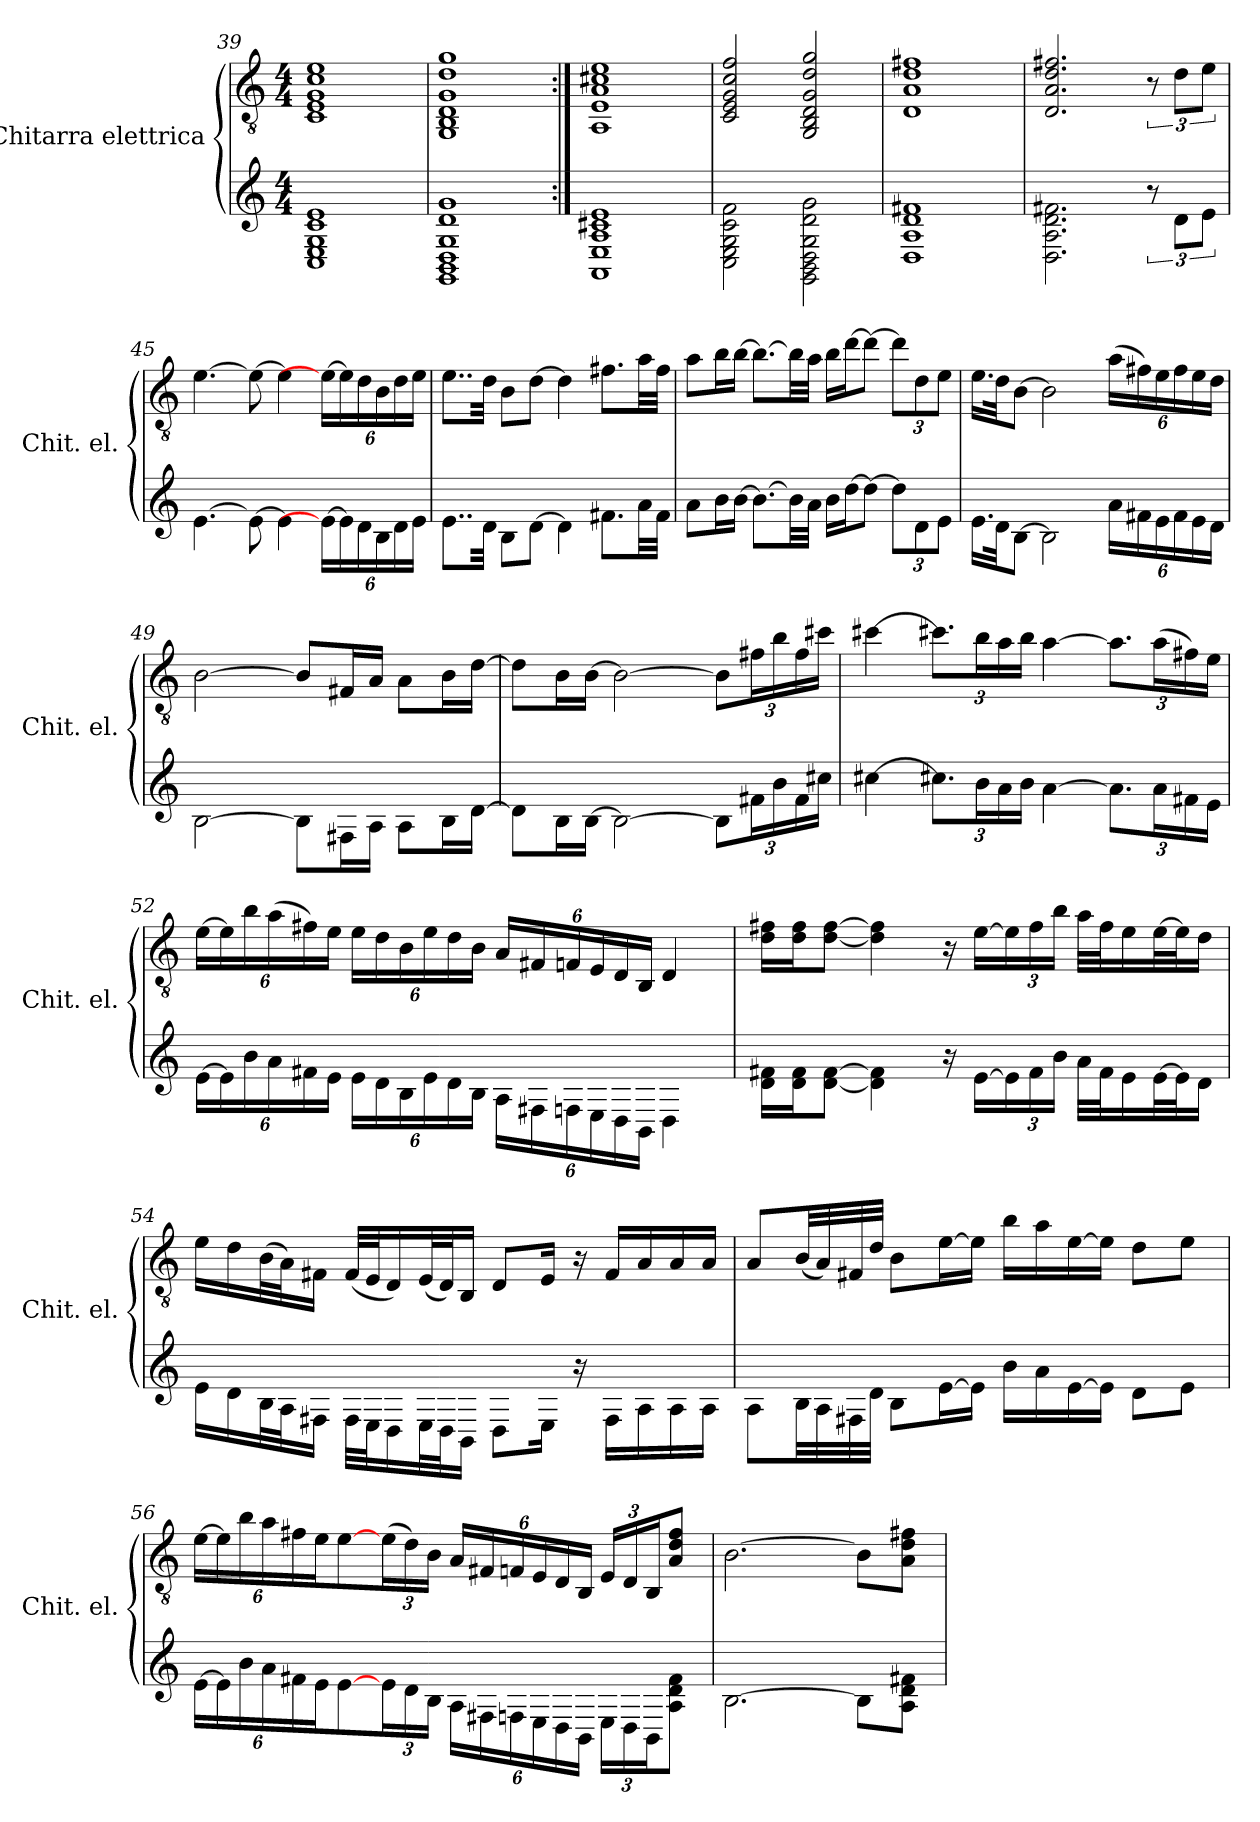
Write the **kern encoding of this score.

**kern	**kern
*part1	*part1
*staff2	*staff1
*I"Chitarra elettrica	*
*I'Chit. el.	*
*	*clefGv2
*k[]	*k[]
*M4/4	*M4/4
=39	=39
1C 1E 1G 1c 1e	1C 1E 1G 1c 1e
=40	=40
1GG 1BB 1D 1G 1d 1g	1GG 1BB 1D 1G 1d 1g
!!LO:PB:g=z
=41:|!	=41:|!
1AA 1E 1A 1c#X 1e	1AA 1E 1A 1c#X 1e
=42	=42
2C\ 2E\ 2G\ 2c\ 2f\	2C/ 2E/ 2G/ 2c/ 2f/
2GG\ 2BB\ 2D\ 2G\ 2d\ 2g\	2GG/ 2BB/ 2D/ 2G/ 2d/ 2g/
=43	=43
1D 1A 1d 1f#X	1D 1A 1d 1f#X
=44	=44
2.D\ 2.A\ 2.d\ 2.f#X\	2.D/ 2.A/ 2.d/ 2.f#X/
12r	12r
12d\L	12d\L
12e\J	12e\J
!!LO:LB:g=z
=45	=45
[4.e\	[4.e\
8e\_	8e\_
4e\]	4e\]
*Xbrackettup	*Xbrackettup
24e\LL_	24e\LL_
24e\]	24e\]
24d\	24d\
24B\	24B\
24d\	24d\
24e\JJ	24e\JJ
=46	=46
8..e\L	8..e\L
32d\Jkk	32d\Jkk
8B\L	8B\L
[8d\J	[8d\J
4d\]	4d\]
8.f#\L	8.f#X\L
32a\LL	32a\LL
32f#\JJJ	32f#\JJJ
=47	=47
8a\L	8a\L
16b\L	16b\L
[16b\JJ	[16b\JJ
8.b\L_	8.b\L_
32b\LL]	32b\LL]
32a\JJJ	32a\JJJ
16b\LL	16b\LL
[16dd\J	[16dd\J
8dd\J_	8dd\J_
12dd\L]	12dd\L]
12d\	12d\
12e\J	12e\J
!!LO:LB:g=z
=48	=48
16.e\LL	16.e\LL
32d\JK	32d\JK
[8B\J	[8B\J
2B\]	2B\]
24a\LL	(>24a\LL
24f#\	24f#X\)
24e\	24e\
24f#\	24f#\
24e\	24e\
24d\JJ	24d\JJ
=49	=49
[2B\	[2B\
8B\L]	8B/L]
16F#\L	16F#X/L
16A\JJ	16A/JJ
8A\L	8A\L
16B\L	16B\L
[16d\JJ	[16d\JJ
!!LO:LB:g=z
=50	=50
8d\L]	8d\L]
16B\L	16B\L
[16B\JJ	[16B\JJ
2B\_	2B\_
12B\L]	12B\L]
24f#\L	24f#X\L
24b\	24b\
24f#\	24f#\
24cc#\JJ	24cc#X\JJ
=51	=51
[4cc#\	[4cc#X\
12.cc#X\L]	12.cc#X\L]
24b\L	24b\L
24a\	24a\
24b\JJ	24b\JJ
[4a\	[4a\
12.a\L]	12.a\L]
24a\L	(>24a\L
24f#\	24f#X\)
24e\JJ	24e\JJ
!!LO:LB:g=z
=52	=52
[24e\LL	[24e\LL
24e\]	24e\]
24b\	24b\
24a\	(>24a\
24f#\	24f#X\)
24e\JJ	24e\JJ
24e\LL	24e\LL
24d\	24d\
24B\	24B\
24e\	24e\
24d\	24d\
24B\JJ	24B\JJ
24A\LL	24A/LL
24F#\	24F#X/
24F\	24Fn/
24E\	24E/
24D\	24D/
24BB\JJ	24BB/JJ
4D\	4D/
=53	=53
16d\ 16f#\LL	16d\ 16f#X\LL
16d\ 16f#\J	16d\ 16f#\J
[8d\ [8f#\J	[8d\ [8f#\J
4d\] 4f#\]	4d\] 4f#\]
16r	16r
[16e\LL	[16e\LL
24e\]	24e\]
24f#\	24f#\
24b\JJ	24b\JJ
32a\LLL	32a\LLL
32f#\J	32f#\J
16e\	16e\
[32e\L	[32e\L
32e\J]	32e\J]
16d\JJ	16d\JJ
!!LO:PB:g=z
=54	=54
16e\LL	16e\LL
16d\	16d\
32B\L	(>32B\L
32A\J	32A\J)
16F#\JJ	16F#X\JJ
32F#\LLL	(<32F#/LLL
32E\J	32E/J
16D\	16D/)
32E\L	(<32E/L
32D\J	32D/J)
16BB\JJ	16BB/JJ
8D\L	8D/L
16E\Jk	16E/Jk
16r	16r
16F#\LL	16F#/LL
16A\	16A/
16A\	16A/
16A\JJ	16A/JJ
=55	=55
8A\L	8A/L
32B\LL	(<32B/LL
32A\	32A/)
32F#\	32F#X/
32d\JJJ	32d/JJJ
8B\L	8B\L
[16e\L	[16e\L
16e\JJ]	16e\JJ]
16b\LL	16b\LL
16a\	16a\
[16e\	[16e\
16e\JJ]	16e\JJ]
8d\L	8d\L
8e\J	8e\J
!!LO:LB:g=z
=56	=56
[24e\LL	[24e\LL
24e\]	24e\]
24b\	24b\
24a\	24a\
24f#\	24f#X\
24e\JJ	24e\JJ
[8e\L	[8e\L
24e\	(>24e\
24d\	24d\)
24B\JJ	24B\JJ
24A\LL	24A/LL
24F#\	24F#X/
24F\	24Fn/
24E\	24E/
24D\	24D/
24BB\JJ	24BB/JJ
24E\LL	24E/LL
24D\	24D/
24BB\J	24BB/J
8A\ 8d\ 8f#\J	8A/ 8d/ 8f#/J
=57	=57
[2.B\	[2.B\
8B\L]	8B\L]
8A\ 8d\ 8f#\J	8A\ 8d\ 8f#X\J
=	=
*-	*-
